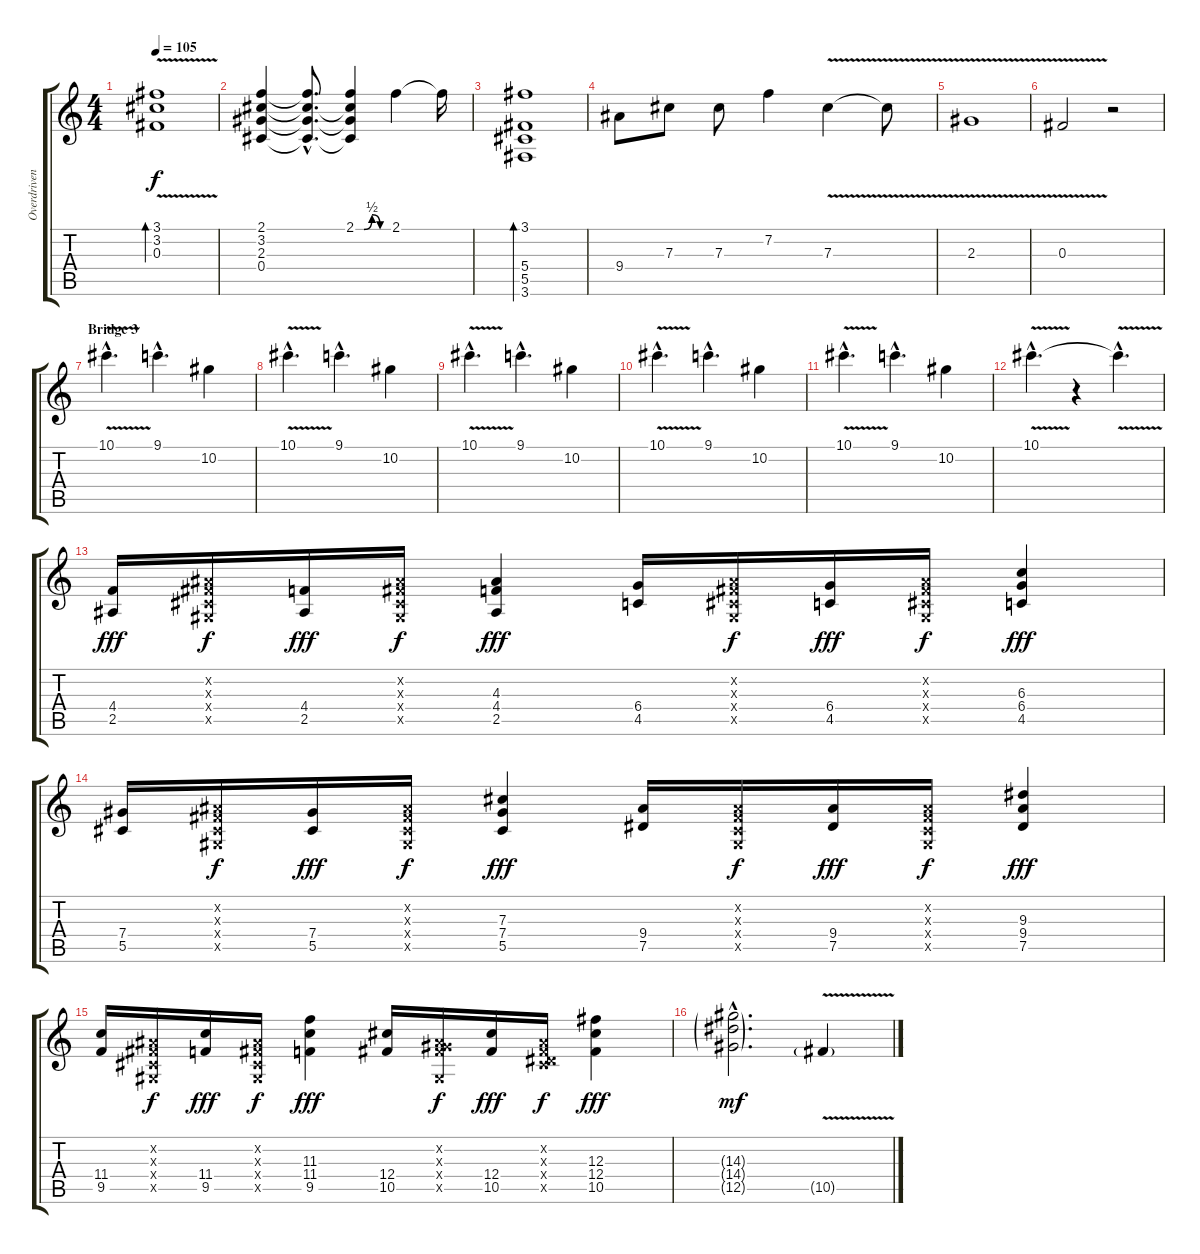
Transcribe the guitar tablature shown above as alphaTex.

\track ("Overdriven guitar" "Overdriven") {instrument overdrivenguitar}
\staff {score tabs}
\tuning (Eb4 Bb3 Gb3 Db3 Ab2 Eb2) {hide}
\ts (4 4)
\tempo 105
\clef g2
\ks c
(3.1{v} 3.2{v} 0.3{v}).1{bd 480 dy f} |
(2.1 3.2 2.3 0.4).4 (2.1{hac t} 3.2{hac t} 2.3{hac t} 0.4{hac t}).8{d} (2.1{be (custom 0 0 15 0 30 2 45 0 60 0)} 3.2{t} 2.3{t} 0.4{t}).4 2.1.4 2.1{t}.16 |
(3.1 5.4 5.5 3.6).1{bd 120} |
9.4.8 7.3.8 7.3.8 7.2.4 7.3{v}.4 7.3{t}.8 |
2.3{v}.1 |
0.3{v}.2 r.2 |
\section ("" "Bridge 3")
10.1{v hac}.4{d} 9.1{hac}.4{d} 10.2.4 |
10.1{v hac}.4{d} 9.1{hac}.4{d} 10.2.4 |
10.1{v hac}.4{d} 9.1{hac}.4{d} 10.2.4 |
10.1{v hac}.4{d} 9.1{hac}.4{d} 10.2.4 |
10.1{v hac}.4{d} 9.1{hac}.4{d} 10.2.4 |
10.1{v hac}.4{d volume 7} r.4 10.1{hac t}.4{d} |
(4.4 2.5).16{dy fff volume 12} (0.2{x} 0.3{x} 0.4{x} 0.5{x}).16{dy f} (4.4 2.5).16{dy fff} (0.2{x} 0.3{x} 0.4{x} 0.5{x}).16{dy f} (4.3 4.4 2.5).4{dy fff} (6.4 4.5).16 (0.2{x} 0.3{x} 0.4{x} 0.5{x}).16{dy f} (6.4 4.5).16{dy fff} (0.2{x} 0.3{x} 0.4{x} 0.5{x}).16{dy f} (6.3 6.4 4.5).4{dy fff} |
(7.4 5.5).16{volume 12} (0.2{x} 0.3{x} 0.4{x} 0.5{x}).16{dy f} (7.4 5.5).16{dy fff} (0.2{x} 0.3{x} 0.4{x} 0.5{x}).16{dy f} (7.3 7.4 5.5).4{dy fff} (9.4 7.5).16 (0.2{x} 0.3{x} 0.4{x} 0.5{x}).16{dy f} (9.4 7.5).16{dy fff} (0.2{x} 0.3{x} 0.4{x} 0.5{x}).16{dy f} (9.3 9.4 7.5).4{dy fff} |
(11.4 9.5).16{volume 12} (0.2{x} 0.3{x} 0.4{x} 0.5{x}).16{dy f} (11.4 9.5).16{dy fff} (0.2{x} 0.3{x} 0.4{x} 0.5{x}).16{dy f} (11.3 11.4 9.5).4{dy fff} (12.4 10.5).16 (0.2{x} 0.3{x} 7.4{x} 0.5{x}).16{dy f} (12.4 10.5).16{dy fff} (0.2{x} 0.3{x} 0.4{x} 7.5{x}).16{dy f} (12.3 12.4 10.5).4{dy fff} |
(14.3{g hac} 14.4{g hac} 12.5{g hac}).2{d dy mf} 10.5{v g}.4
